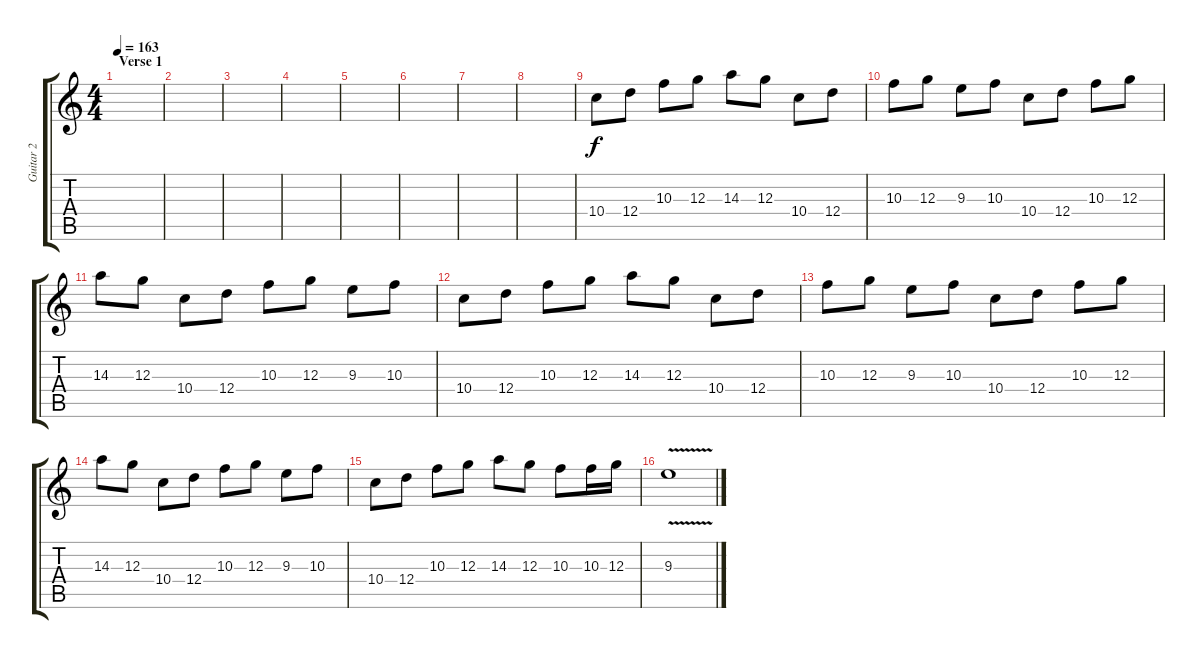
\track ("Guitar 2" "Guitar 2") {instrument distortionguitar}
\staff {score tabs}
\tuning (E4 B3 G3 D3 A2 E2) {hide}
\ts (4 4)
\section ("" "Verse 1")
\tempo 163
\clef g2
\ks c
|
|
|
|
|
|
|
|
10.4.8{volume 10} 12.4.8 10.3.8 12.3.8 14.3.8 12.3.8 10.4.8 12.4.8 |
10.3.8 12.3.8 9.3.8 10.3.8 10.4.8 12.4.8 10.3.8 12.3.8 |
14.3.8 12.3.8 10.4.8 12.4.8 10.3.8 12.3.8 9.3.8 10.3.8 |
10.4.8 12.4.8 10.3.8 12.3.8 14.3.8 12.3.8 10.4.8 12.4.8 |
10.3.8 12.3.8 9.3.8 10.3.8 10.4.8 12.4.8 10.3.8 12.3.8 |
14.3.8 12.3.8 10.4.8 12.4.8 10.3.8 12.3.8 9.3.8 10.3.8 |
10.4.8 12.4.8 10.3.8 12.3.8 14.3.8 12.3.8 10.3.8 10.3.16 12.3.16 |
9.3{v}.1
